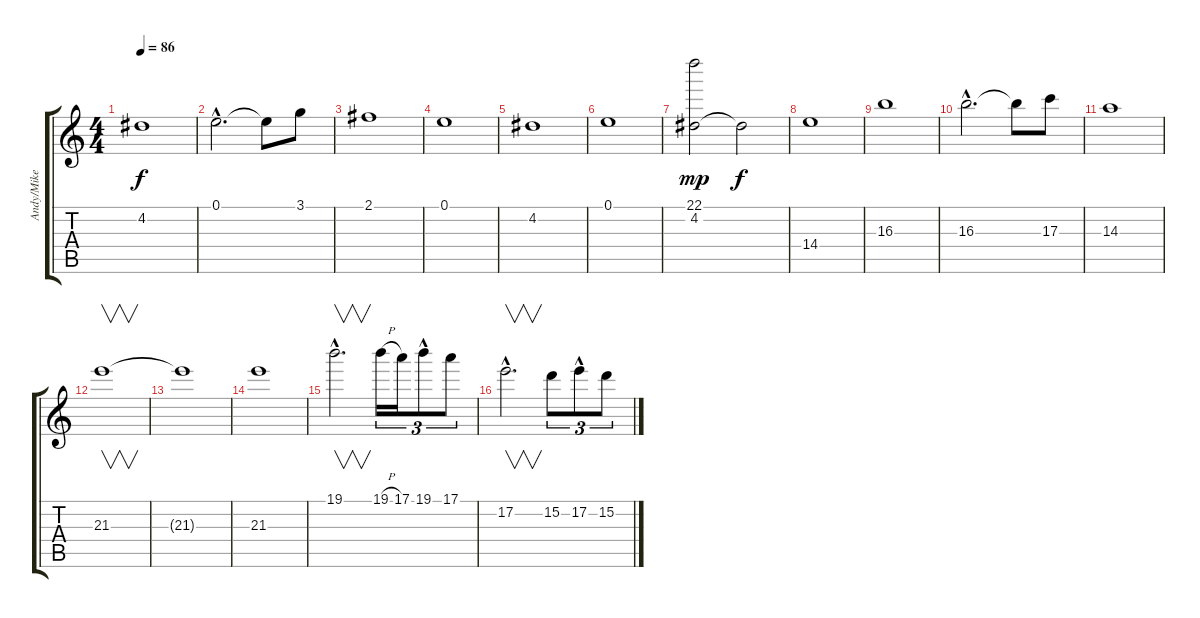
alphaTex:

\track ("Andy/Mike (Solos)" "Andy/Mike ") {instrument overdrivenguitar}
\staff {score tabs}
\tuning (E4 B3 G3 D3 A2 E2) {hide}
\ts (4 4)
\tempo 86
\clef g2
\ks c
4.2.1{dy f} |
0.1{hac}.2{d} 0.1{t}.8 3.1.8 |
2.1.1 |
0.1.1 |
4.2.1 |
0.1.1 |
(22.1 4.2).2{dy mp} 4.2{t}.2{dy f} |
14.4.1 |
16.3.1 |
16.3{hac}.2{d} 16.3{t}.8 17.3.8 |
14.3.1 |
21.3.1{v} |
21.3{t}.1 |
21.3.1 |
19.1{hac}.2{v d} 19.1{h}.16{tu (3 2)} 17.1.16{tu (3 2)} 19.1{hac}.8{tu (3 2)} 17.1.8{tu (3 2)} |
17.2{hac}.2{v d} 15.2.8{tu (3 2)} 17.2{hac}.8{tu (3 2)} 15.2.8{tu (3 2)}
